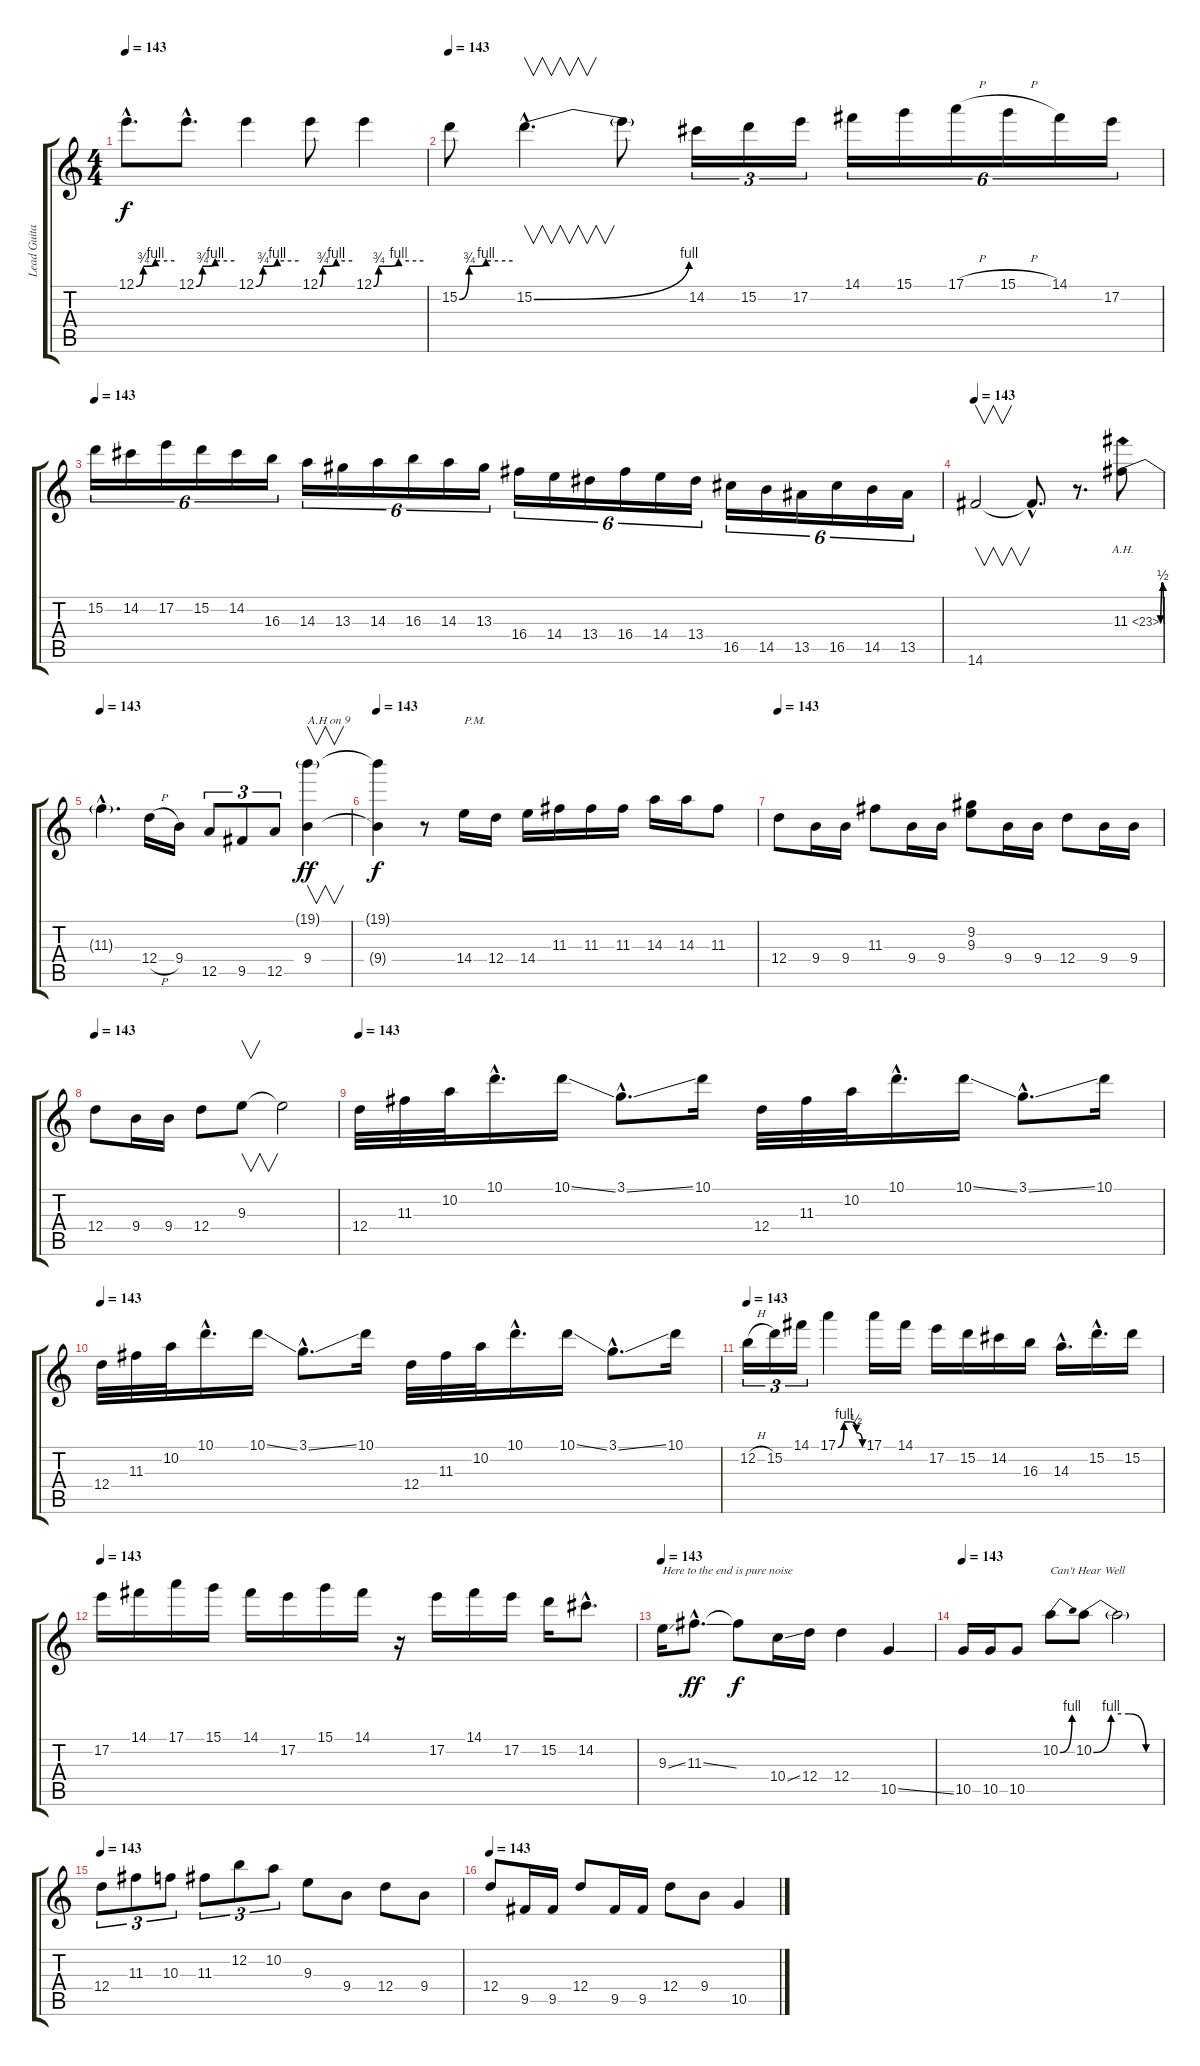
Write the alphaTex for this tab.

\track ("Lead Guitar" "Lead Guita") {instrument overdrivenguitar}
\staff {score tabs}
\tuning (E4 B3 G3 D3 A2 E2) {hide}
\ts (4 4)
\tempo 143
\clef g2
\ks c
12.1{be (custom 0 0 11 3 30 4 60 4) hac}.8{d dy f} 12.1{be (custom 0 0 10 3 30 4 60 4) hac}.8{d} 12.1{be (custom 0 0 10 3 30 4 60 4)}.4 12.1{be (custom 0 0 5 3 30 4 60 4)}.8 12.1{be (custom 0 0 6 3 30 4 60 4)}.4 |
\tempo 143
15.2{be (custom 0 0 11 3 30 4 60 4)}.8 15.2{be (bend 0 0 60 4) hac}.4{v d} 15.2{t}.8 14.2.16{tu (3 2)} 15.2.16{tu (3 2)} 17.2.16{tu (3 2)} 14.1.16{tu (6 4)} 15.1.16{tu (6 4)} 17.1{h}.16{tu (6 4)} 15.1{h}.16{tu (6 4)} 14.1.16{tu (6 4)} 17.2.16{tu (6 4)} |
\tempo 143
15.2.16{tu (6 4)} 14.2.16{tu (6 4)} 17.2.16{tu (6 4)} 15.2.16{tu (6 4)} 14.2.16{tu (6 4)} 16.3.16{tu (6 4)} 14.3.16{tu (6 4)} 13.3.16{tu (6 4)} 14.3.16{tu (6 4)} 16.3.16{tu (6 4)} 14.3.16{tu (6 4)} 13.3.16{tu (6 4)} 16.4.16{tu (6 4)} 14.4.16{tu (6 4)} 13.4.16{tu (6 4)} 16.4.16{tu (6 4)} 14.4.16{tu (6 4)} 13.4.16{tu (6 4)} 16.5.16{tu (6 4)} 14.5.16{tu (6 4)} 13.5.16{tu (6 4)} 16.5.16{tu (6 4)} 14.5.16{tu (6 4)} 13.5.16{tu (6 4)} |
\tempo 143
14.6.2{v} 14.6{hac t}.8{d} r.8{d} 11.3{be (custom 0 0 15 2 30 2 45 0 60 0) ah 12}.8 |
\tempo 143
11.3{hac t}.4{d} 12.4{h}.16 9.4.16 12.5.8{tu (3 2)} 9.5.8{tu (3 2)} 12.5.8{tu (3 2)} (19.1{g} 9.4).4{v txt "A.H on 9" dy ff} |
\tempo 143
(19.1{t} 9.4{t}).4{dy f} r.8 14.4.16{txt "P.M."} 12.4.16 14.4.16 11.3.16 11.3.16 11.3.16 14.3.16 14.3.16 11.3.8 |
\tempo 143
12.4.8 9.4.16 9.4.16 11.3.8 9.4.16 9.4.16 (9.2 9.3).8 9.4.16 9.4.16 12.4.8 9.4.16 9.4.16 |
\tempo 143
12.4.8 9.4.16 9.4.16 12.4.8 9.3.8{v} 9.3{t}.2 |
\tempo 143
12.4.32 11.3.32 10.2.32 10.1{hac}.16{d} 10.1{ss}.16 3.1{ss hac}.8{d} 10.1.16 12.4.32 11.3.32 10.2.32 10.1{hac}.16{d} 10.1{ss}.16 3.1{ss hac}.8{d} 10.1.16 |
\tempo 143
12.4.32 11.3.32 10.2.32 10.1{hac}.16{d} 10.1{ss}.16 3.1{ss hac}.8{d} 10.1.16 12.4.32 11.3.32 10.2.32 10.1{hac}.16{d} 10.1{ss}.16 3.1{ss hac}.8{d} 10.1.16 |
\tempo 143
12.2{h}.16{tu (3 2)} 15.2.16{tu (3 2)} 14.1.16{tu (3 2)} 17.1{be (custom 0 0 15 4 30 4 45 2 60 0)}.4 17.1.16 14.1.16 17.2.16 15.2.16 14.2.16 16.3.16 14.3{hac}.16{d} 15.2{hac}.16{d} 15.2.16 |
\tempo 143
17.2.16 14.1.16 17.1.16 15.1.16 14.1.16 17.2.16 15.1.16 14.1.16 r.16 17.2.16 14.1.16 17.2.16 15.2.16 14.2{hac}.8{d} |
\tempo 143
9.3{ss}.16{txt "Here to the end is pure noise"} 11.3{ss hac}.8{d dy ff} 11.3{t}.8{dy f} 10.4{ss}.16 12.4.16 12.4.4 10.5{ss}.4 |
\tempo 143
10.5.16 10.5.16 10.5.8 10.2{be (bend 0 0 60 4)}.8{txt "Can't Hear Well"} 10.2{be (custom 0 0 15 4 30 4 45 0 60 0)}.8 10.2{t}.2 |
\tempo 143
12.4.8{tu (3 2)} 11.3.8{tu (3 2)} 10.3.8{tu (3 2)} 11.3.8{tu (3 2)} 12.2.8{tu (3 2)} 10.2.8{tu (3 2)} 9.3.8 9.4.8 12.4.8 9.4.8 |
\tempo 143
12.4.8 9.5.16 9.5.16 12.4.8 9.5.16 9.5.16 12.4.8 9.4.8 10.5{ss}.4
